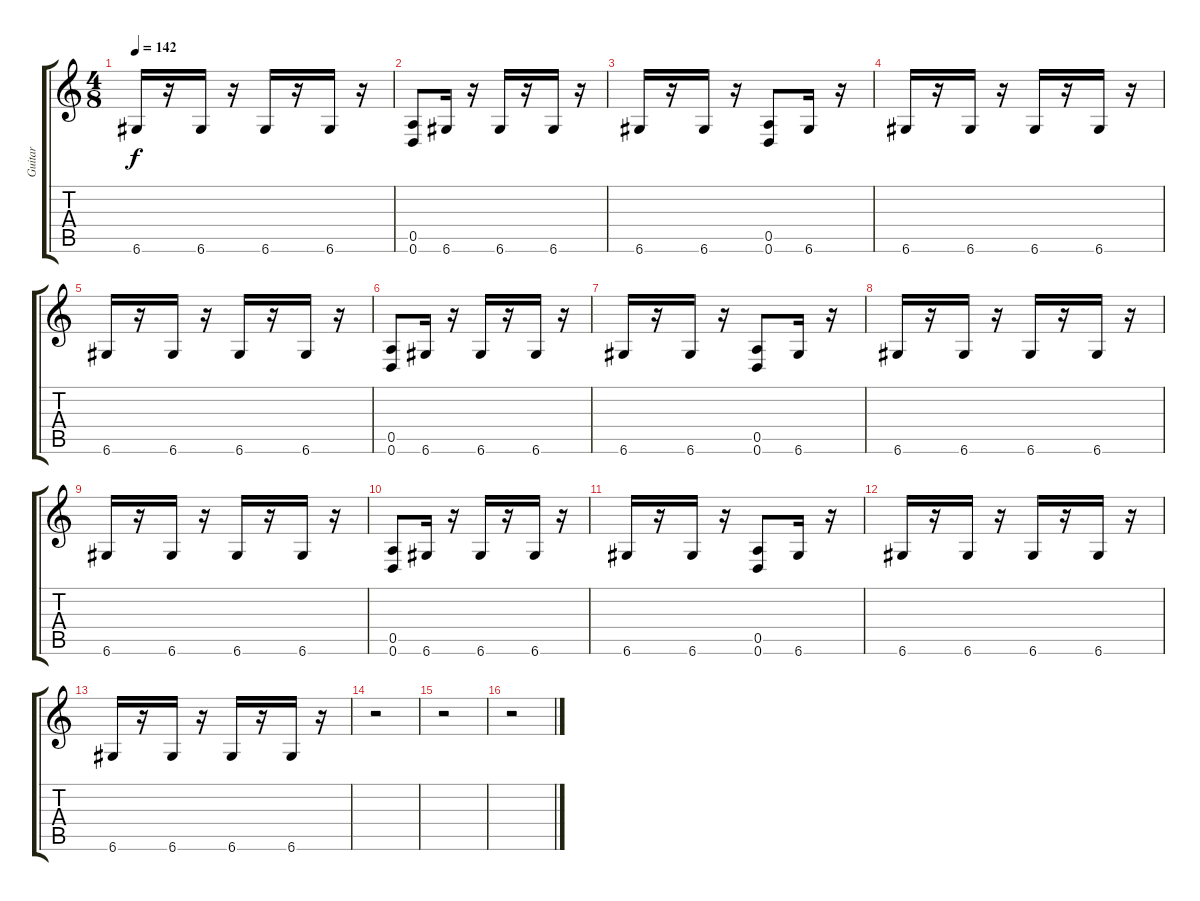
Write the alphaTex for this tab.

\track ("Guitar" "Guitar") {instrument overdrivenguitar}
\staff {score tabs}
\tuning (E4 B3 G3 D3 A2 D2) {hide}
\ts (4 8)
\tempo 142
\clef g2
\ks c
6.6.16{dy f} r.16 6.6.16 r.16 6.6.16 r.16 6.6.16 r.16 |
(0.5 0.6).8 6.6.16 r.16 6.6.16 r.16 6.6.16 r.16 |
6.6.16 r.16 6.6.16 r.16 (0.5 0.6).8 6.6.16 r.16 |
6.6.16 r.16 6.6.16 r.16 6.6.16 r.16 6.6.16 r.16 |
6.6.16 r.16 6.6.16 r.16 6.6.16 r.16 6.6.16 r.16 |
(0.5 0.6).8 6.6.16 r.16 6.6.16 r.16 6.6.16 r.16 |
6.6.16 r.16 6.6.16 r.16 (0.5 0.6).8 6.6.16 r.16 |
6.6.16 r.16 6.6.16 r.16 6.6.16 r.16 6.6.16 r.16 |
6.6.16 r.16 6.6.16 r.16 6.6.16 r.16 6.6.16 r.16 |
(0.5 0.6).8 6.6.16 r.16 6.6.16 r.16 6.6.16 r.16 |
6.6.16 r.16 6.6.16 r.16 (0.5 0.6).8 6.6.16 r.16 |
6.6.16 r.16 6.6.16 r.16 6.6.16 r.16 6.6.16 r.16 |
6.6.16 r.16 6.6.16 r.16 6.6.16 r.16 6.6.16 r.16 |
r.2 |
r.2 |
r.2
